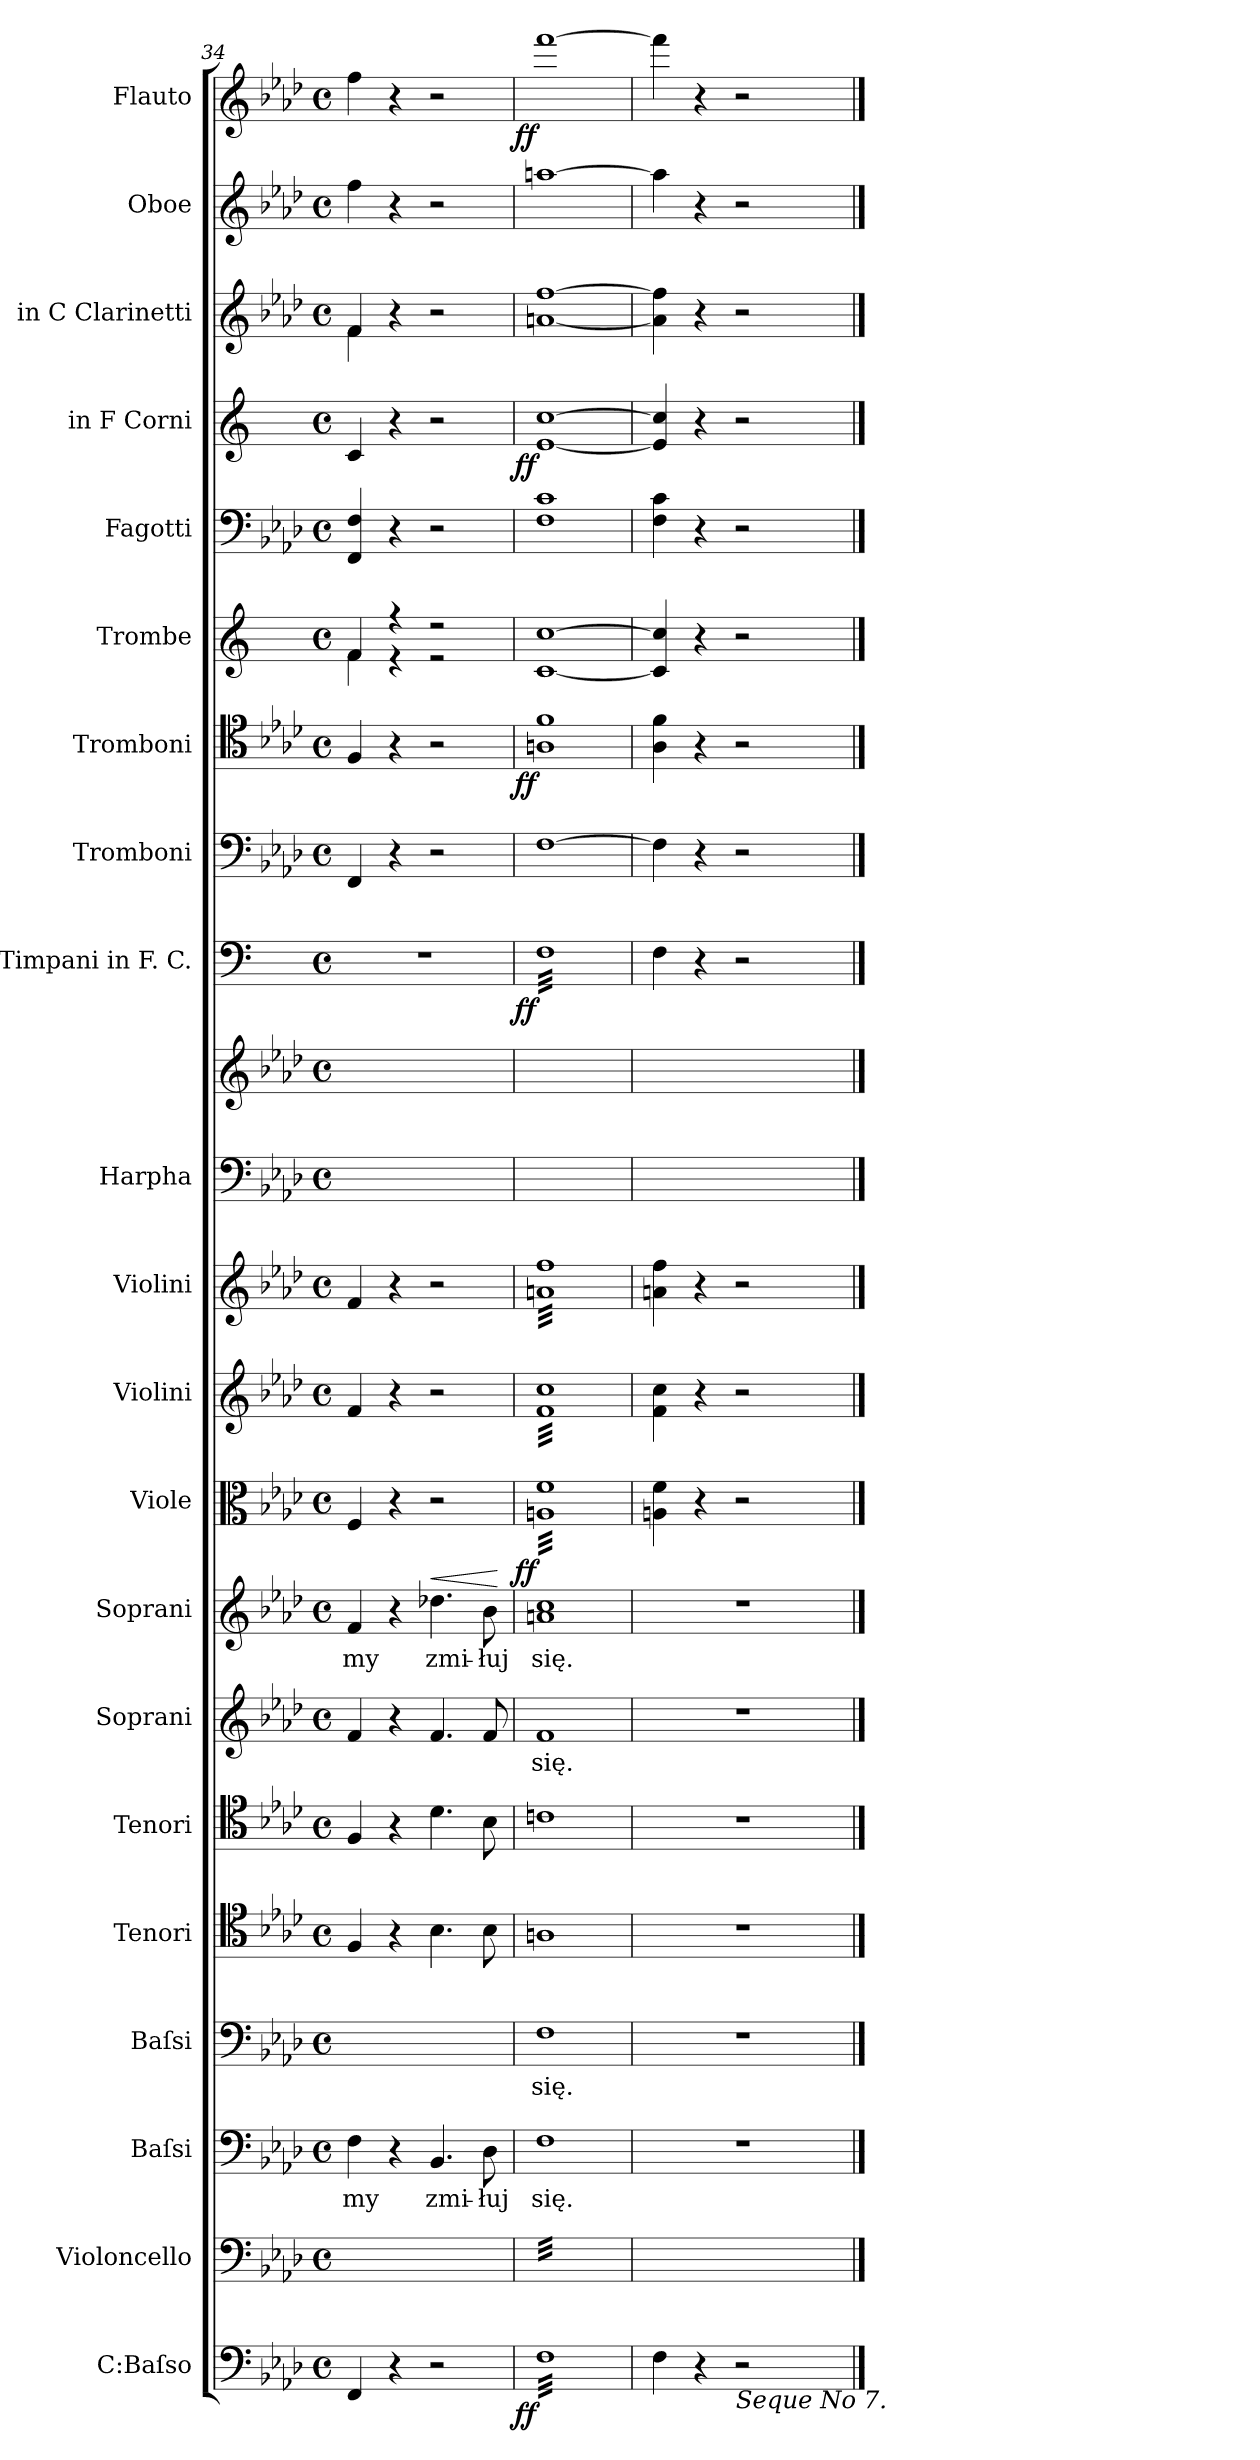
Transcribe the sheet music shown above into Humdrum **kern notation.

**kern	**dynam	**kern	**kern	**text	**kern	**text	**kern	**kern	**kern	**text	**kern	**text	**dynam	**kern	**dynam	**kern	**kern	**kern	**kern	**kern	**dynam	**kern	**kern	**dynam	**kern	**kern	**kern	**dynam	**kern	**kern	**kern	**dynam
*part21	*part21	*part20	*part19	*part19	*part18	*part18	*part17	*part16	*part15	*part15	*part14	*part14	*part14	*part13	*part13	*part12	*part11	*part10	*part10	*part9	*part9	*part8	*part7	*part7	*part6	*part5	*part4	*part4	*part3	*part2	*part1	*part1
*staff22	*staff22	*staff21	*staff20	*staff20	*staff19	*staff19	*staff18	*staff17	*staff16	*staff16	*staff15	*staff15	*staff15	*staff14	*staff14	*staff13	*staff12	*staff11	*staff10	*staff9	*staff9	*staff8	*staff7	*staff7	*staff6	*staff5	*staff4	*staff4	*staff3	*staff2	*staff1	*staff1
*I"C:Baſso	*	*I"Violoncello	*I"Baſsi	*	*I"Baſsi	*	*I"Tenori	*I"Tenori	*I"Soprani	*	*I"Soprani	*	*	*I"Viole	*	*I"Violini	*I"Violini	*I"Harpha	*	*I"Timpani in F. C.	*	*I"Tromboni	*I"Tromboni	*	*I"Trombe	*I"Fagotti	*I"in F Corni	*	*I"in C Clarinetti	*I"Oboe	*I"Flauto	*
*	*	*I'Vc	*	*	*	*	*	*	*	*	*	*	*	*I'Vla	*	*I'Vln	*I'Vln	*	*	*I'Timp	*	*I'Trb	*I'Trb	*	*I'Tpt	*I'Bsn	*I'Hn	*	*I'Cl	*I'Ob	*I'Fl	*
*clefF4	*	*clefF4	*clefF4	*	*clefF4	*	*clefC4	*clefC4	*clefG2	*	*clefG2	*	*	*clefC3	*	*clefG2	*clefG2	*clefF4	*clefG2	*clefF4	*	*clefF4	*clefC4	*	*clefG2	*clefF4	*clefG2	*	*clefG2	*clefG2	*clefG2	*
*	*	*	*	*	*	*	*	*	*	*	*	*	*	*	*	*	*	*	*	*	*	*	*	*	*	*	*ITrd4c7	*	*	*	*	*
*k[b-e-a-d-]	*	*k[b-e-a-d-]	*k[b-e-a-d-]	*	*k[b-e-a-d-]	*	*k[b-e-a-d-]	*k[b-e-a-d-]	*k[b-e-a-d-]	*	*k[b-e-a-d-]	*	*	*k[b-e-a-d-]	*	*k[b-e-a-d-]	*k[b-e-a-d-]	*k[b-e-a-d-]	*k[b-e-a-d-]	*k[]	*	*k[b-e-a-d-]	*k[b-e-a-d-]	*	*k[]	*k[b-e-a-d-]	*k[b-]	*	*k[b-e-a-d-]	*k[b-e-a-d-]	*k[b-e-a-d-]	*
*M4/4	*	*M4/4	*M4/4	*	*M4/4	*	*M4/4	*M4/4	*M4/4	*	*M4/4	*	*	*M4/4	*	*M4/4	*M4/4	*M4/4	*M4/4	*M4/4	*	*M4/4	*M4/4	*	*M4/4	*M4/4	*M4/4	*	*M4/4	*M4/4	*M4/4	*
*met(c)	*	*met(c)	*met(c)	*	*met(c)	*	*met(c)	*met(c)	*met(c)	*	*met(c)	*	*	*met(c)	*	*met(c)	*met(c)	*met(c)	*met(c)	*met(c)	*	*met(c)	*met(c)	*	*met(c)	*met(c)	*met(c)	*	*met(c)	*met(c)	*met(c)	*
=34	=34	=34	=34	=34	=34	=34	=34	=34	=34	=34	=34	=34	=34	=34	=34	=34	=34	=34	=34	=34	=34	=34	=34	=34	=34	=34	=34	=34	=34	=34	=34	=34
*	*	*	*	*	*	*	*	*	*	*	*	*	*	*	*	*	*	*	*	*	*	*	*	*	*^	*	*	*	*^	*	*	*
4FF/	.	4FF/yy	4F\	-my	4F\yy	-my	4F/	4F/	4f/	.	4f/	-my	.	4F/	.	4f/	4f/	1ryy	1ryy	1r	.	4FF/	4F/	.	4f/	4f\	4FF/ 4F/	4F/	.	4f/	4f\	4ff\	4ff\	.
4r	.	4ryy	4r	.	4ryy	.	4r	4r	4r	.	4r	.	.	4r	.	4r	4r	.	.	.	.	4r	4r	.	4r	4r	4r	4r	.	4r	4ryy	4r	4r	.
!	!	!	!	!	!	!	!	!	!	!	!	!	!LO:HP:a	!	!	!	!	!	!	!	!	!	!	!	!	!	!	!	!	!	!	!	!	!
2r	.	2ryy	4.BB-/	zmi-	4.BB-/yy	zmi-	4.B-\	4.d-\	4.f/	.	4.dd-X\	zmi-	<	2r	.	2r	2r	.	.	.	.	2r	2r	.	2r	2r	2r	2r	.	2r	2ryy	2r	2r	.
.	.	.	8D-\	-łuj	8D-\yy	-łuj	8B-\	8B-\	8f/	.	8b-\	-łuj	.	.	.	.	.	.	.	.	.	.	.	.	.	.	.	.	.	.	.	.	.	.
*	*	*	*	*	*	*	*	*	*	*	*	*	*	*	*	*	*	*	*	*	*	*	*	*	*v	*v	*	*	*	*v	*v	*	*	*
.	.	.	.	.	.	.	.	.	.	.	.	.	[	.	.	.	.	.	.	.	.	.	.	.	.	.	.	.	.	.	.	.
=35	=35	=35	=35	=35	=35	=35	=35	=35	=35	=35	=35	=35	=35	=35	=35	=35	=35	=35	=35	=35	=35	=35	=35	=35	=35	=35	=35	=35	=35	=35	=35	=35
!	!LO:DY:rj	!	!	!	!	!	!	!	!	!	!	!	!	!	!LO:DY:rj	!	!	!	!	!	!LO:DY:rj	!	!	!LO:DY:rj	!	!	!	!LO:DY:rj	!	!	!	!LO:DY:rj
*tremolo	*	*	*	*	*	*	*	*	*	*	*	*	*	*	*	*	*	*	*	*	*	*	*	*	*	*	*	*	*	*	*	*
*	*	*tremolo	*	*	*	*	*	*	*	*	*	*	*	*	*	*	*	*	*	*	*	*	*	*	*	*	*	*	*	*	*	*
*	*	*	*	*	*	*	*	*	*	*	*	*	*	*tremolo	*	*	*	*	*	*	*	*	*	*	*	*	*	*	*	*	*	*
*	*	*	*	*	*	*	*	*	*	*	*	*	*	*	*	*tremolo	*	*	*	*	*	*	*	*	*	*	*	*	*	*	*	*
*	*	*	*	*	*	*	*	*	*	*	*	*	*	*	*	*	*tremolo	*	*	*	*	*	*	*	*	*	*	*	*	*	*	*
*	*	*	*	*	*	*	*	*	*	*	*	*	*	*	*	*	*	*	*	*tremolo	*	*	*	*	*	*	*	*	*	*	*	*
32F\LLL	ff	32F\yyLLL	1F\	się.	1F\	się.	1An\	1cn\	1f/	się.	1an/ 1cc/	się.	.	32An\ 32f\LLL	ff	32f\ 32cc\LLL	(32an\ 32ff\LLL	1ryy	1ryy	32F\LLL	ff	[1F\	1An\ 1f\	ff	[1c/ [1cc/	1F\ 1c\	[1A/ [1f/	ff	[1an\ [1ff\	[1aan\	[1fff\	ff
32F\	.	32F\yy	.	.	.	.	.	.	.	.	.	.	.	32An\ 32f\	.	32f\ 32cc\	(32an\ 32ff\	.	.	32F\	.	.	.	.	.	.	.	.	.	.	.	.
32F\	.	32F\yy	.	.	.	.	.	.	.	.	.	.	.	32An\ 32f\	.	32f\ 32cc\	(32an\ 32ff\	.	.	32F\	.	.	.	.	.	.	.	.	.	.	.	.
32F\	.	32F\yy	.	.	.	.	.	.	.	.	.	.	.	32An\ 32f\	.	32f\ 32cc\	(32an\ 32ff\	.	.	32F\	.	.	.	.	.	.	.	.	.	.	.	.
32F\	.	32F\yy	.	.	.	.	.	.	.	.	.	.	.	32An\ 32f\	.	32f\ 32cc\	(32an\ 32ff\	.	.	32F\	.	.	.	.	.	.	.	.	.	.	.	.
32F\	.	32F\yy	.	.	.	.	.	.	.	.	.	.	.	32An\ 32f\	.	32f\ 32cc\	(32an\ 32ff\	.	.	32F\	.	.	.	.	.	.	.	.	.	.	.	.
32F\	.	32F\yy	.	.	.	.	.	.	.	.	.	.	.	32An\ 32f\	.	32f\ 32cc\	(32an\ 32ff\	.	.	32F\	.	.	.	.	.	.	.	.	.	.	.	.
32F\	.	32F\yy	.	.	.	.	.	.	.	.	.	.	.	32An\ 32f\	.	32f\ 32cc\	(32an\ 32ff\	.	.	32F\	.	.	.	.	.	.	.	.	.	.	.	.
32F\	.	32F\yy	.	.	.	.	.	.	.	.	.	.	.	32An\ 32f\	.	32f\ 32cc\	(32an\ 32ff\	.	.	32F\	.	.	.	.	.	.	.	.	.	.	.	.
32F\	.	32F\yy	.	.	.	.	.	.	.	.	.	.	.	32An\ 32f\	.	32f\ 32cc\	(32an\ 32ff\	.	.	32F\	.	.	.	.	.	.	.	.	.	.	.	.
32F\	.	32F\yy	.	.	.	.	.	.	.	.	.	.	.	32An\ 32f\	.	32f\ 32cc\	(32an\ 32ff\	.	.	32F\	.	.	.	.	.	.	.	.	.	.	.	.
32F\	.	32F\yy	.	.	.	.	.	.	.	.	.	.	.	32An\ 32f\	.	32f\ 32cc\	(32an\ 32ff\	.	.	32F\	.	.	.	.	.	.	.	.	.	.	.	.
32F\	.	32F\yy	.	.	.	.	.	.	.	.	.	.	.	32An\ 32f\	.	32f\ 32cc\	(32an\ 32ff\	.	.	32F\	.	.	.	.	.	.	.	.	.	.	.	.
32F\	.	32F\yy	.	.	.	.	.	.	.	.	.	.	.	32An\ 32f\	.	32f\ 32cc\	(32an\ 32ff\	.	.	32F\	.	.	.	.	.	.	.	.	.	.	.	.
32F\	.	32F\yy	.	.	.	.	.	.	.	.	.	.	.	32An\ 32f\	.	32f\ 32cc\	(32an\ 32ff\	.	.	32F\	.	.	.	.	.	.	.	.	.	.	.	.
32F\	.	32F\yy	.	.	.	.	.	.	.	.	.	.	.	32An\ 32f\	.	32f\ 32cc\	(32an\ 32ff\	.	.	32F\	.	.	.	.	.	.	.	.	.	.	.	.
32F\	.	32F\yy	.	.	.	.	.	.	.	.	.	.	.	32An\ 32f\	.	32f\ 32cc\	(32an\ 32ff\	.	.	32F\	.	.	.	.	.	.	.	.	.	.	.	.
32F\	.	32F\yy	.	.	.	.	.	.	.	.	.	.	.	32An\ 32f\	.	32f\ 32cc\	(32an\ 32ff\	.	.	32F\	.	.	.	.	.	.	.	.	.	.	.	.
32F\	.	32F\yy	.	.	.	.	.	.	.	.	.	.	.	32An\ 32f\	.	32f\ 32cc\	(32an\ 32ff\	.	.	32F\	.	.	.	.	.	.	.	.	.	.	.	.
32F\	.	32F\yy	.	.	.	.	.	.	.	.	.	.	.	32An\ 32f\	.	32f\ 32cc\	(32an\ 32ff\	.	.	32F\	.	.	.	.	.	.	.	.	.	.	.	.
32F\	.	32F\yy	.	.	.	.	.	.	.	.	.	.	.	32An\ 32f\	.	32f\ 32cc\	(32an\ 32ff\	.	.	32F\	.	.	.	.	.	.	.	.	.	.	.	.
32F\	.	32F\yy	.	.	.	.	.	.	.	.	.	.	.	32An\ 32f\	.	32f\ 32cc\	(32an\ 32ff\	.	.	32F\	.	.	.	.	.	.	.	.	.	.	.	.
32F\	.	32F\yy	.	.	.	.	.	.	.	.	.	.	.	32An\ 32f\	.	32f\ 32cc\	(32an\ 32ff\	.	.	32F\	.	.	.	.	.	.	.	.	.	.	.	.
32F\	.	32F\yy	.	.	.	.	.	.	.	.	.	.	.	32An\ 32f\	.	32f\ 32cc\	(32an\ 32ff\	.	.	32F\	.	.	.	.	.	.	.	.	.	.	.	.
32F\	.	32F\yy	.	.	.	.	.	.	.	.	.	.	.	32An\ 32f\	.	32f\ 32cc\	(32an\ 32ff\	.	.	32F\	.	.	.	.	.	.	.	.	.	.	.	.
32F\	.	32F\yy	.	.	.	.	.	.	.	.	.	.	.	32An\ 32f\	.	32f\ 32cc\	(32an\ 32ff\	.	.	32F\	.	.	.	.	.	.	.	.	.	.	.	.
32F\	.	32F\yy	.	.	.	.	.	.	.	.	.	.	.	32An\ 32f\	.	32f\ 32cc\	(32an\ 32ff\	.	.	32F\	.	.	.	.	.	.	.	.	.	.	.	.
32F\	.	32F\yy	.	.	.	.	.	.	.	.	.	.	.	32An\ 32f\	.	32f\ 32cc\	(32an\ 32ff\	.	.	32F\	.	.	.	.	.	.	.	.	.	.	.	.
32F\	.	32F\yy	.	.	.	.	.	.	.	.	.	.	.	32An\ 32f\	.	32f\ 32cc\	(32an\ 32ff\	.	.	32F\	.	.	.	.	.	.	.	.	.	.	.	.
32F\	.	32F\yy	.	.	.	.	.	.	.	.	.	.	.	32An\ 32f\	.	32f\ 32cc\	(32an\ 32ff\	.	.	32F\	.	.	.	.	.	.	.	.	.	.	.	.
32F\	.	32F\yy	.	.	.	.	.	.	.	.	.	.	.	32An\ 32f\	.	32f\ 32cc\	(32an\ 32ff\	.	.	32F\	.	.	.	.	.	.	.	.	.	.	.	.
32F\JJJ	.	32F\yyJJJ	.	.	.	.	.	.	.	.	.	.	.	32An\ 32f\JJJ	.	32f\ 32cc\JJJ	(32an\ 32ff\JJJ	.	.	32F\JJJ	.	.	.	.	.	.	.	.	.	.	.	.
*	*	*	*	*	*	*	*	*	*	*	*	*	*	*	*	*	*	*	*	*Xtremolo	*	*	*	*	*	*	*	*	*	*	*	*
*	*	*	*	*	*	*	*	*	*	*	*	*	*	*	*	*	*Xtremolo	*	*	*	*	*	*	*	*	*	*	*	*	*	*	*
*	*	*	*	*	*	*	*	*	*	*	*	*	*	*	*	*Xtremolo	*	*	*	*	*	*	*	*	*	*	*	*	*	*	*	*
*	*	*	*	*	*	*	*	*	*	*	*	*	*	*Xtremolo	*	*	*	*	*	*	*	*	*	*	*	*	*	*	*	*	*	*
*	*	*Xtremolo	*	*	*	*	*	*	*	*	*	*	*	*	*	*	*	*	*	*	*	*	*	*	*	*	*	*	*	*	*	*
*Xtremolo	*	*	*	*	*	*	*	*	*	*	*	*	*	*	*	*	*	*	*	*	*	*	*	*	*	*	*	*	*	*	*	*
=36	=36	=36	=36	=36	=36	=36	=36	=36	=36	=36	=36	=36	=36	=36	=36	=36	=36	=36	=36	=36	=36	=36	=36	=36	=36	=36	=36	=36	=36	=36	=36	=36
4F\	.	4F\yy	1r	.	1r	.	1r	1r	1r	.	1r	.	.	4An\ 4f\	.	4f\ 4cc\	4an\ 4ff\)	1ryy	1ryy	4F\	.	4F\]	4A-\ 4f\	.	4c]/ 4cc]/	4F\ 4c\	4A]/ 4f]/	.	4a]\ 4ff]\	4aa\]	4fff\]	.
4r	.	4ryy	.	.	.	.	.	.	.	.	.	.	.	4r	.	4r	4r	.	.	4r	.	4r	4r	.	4r	4r	4r	.	4r	4r	4r	.
!LO:TX:b:i:t=Seque No 7.	!	!	!	!	!	!	!	!	!	!	!	!	!	!	!	!	!	!	!	!	!	!	!	!	!	!	!	!	!	!	!	!
2r	.	2ryy	.	.	.	.	.	.	.	.	.	.	.	2r	.	2r	2r	.	.	2r	.	2r	2r	.	2r	2r	2r	.	2r	2r	2r	.
==	==	==	==	==	==	==	==	==	==	==	==	==	==	==	==	==	==	==	==	==	==	==	==	==	==	==	==	==	==	==	==	==
*-	*-	*-	*-	*-	*-	*-	*-	*-	*-	*-	*-	*-	*-	*-	*-	*-	*-	*-	*-	*-	*-	*-	*-	*-	*-	*-	*-	*-	*-	*-	*-	*-
